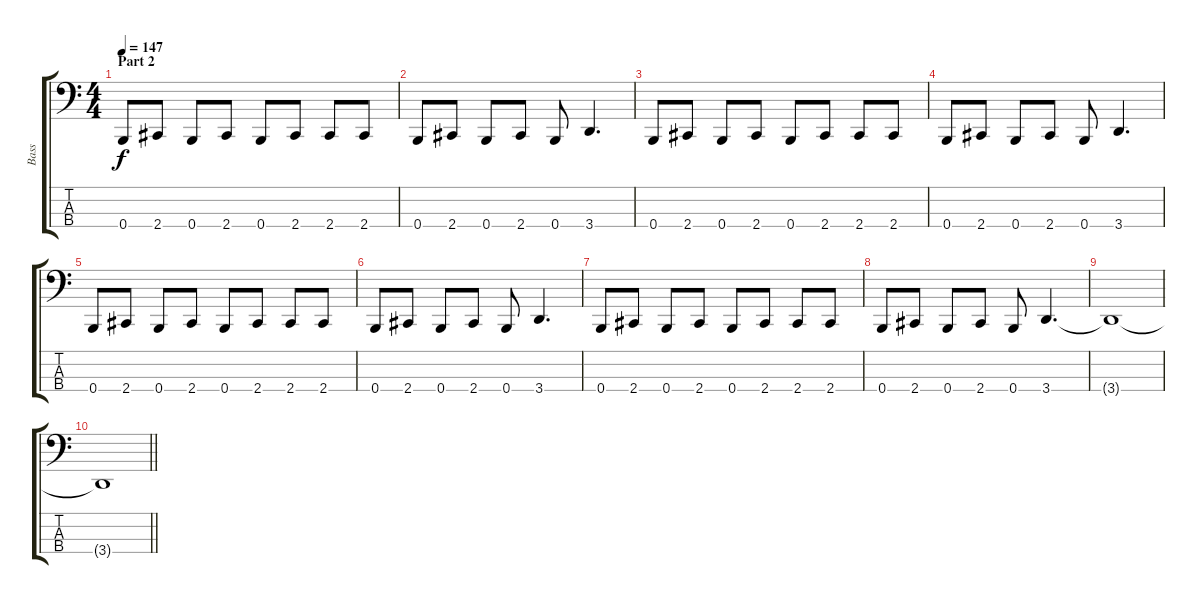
\track ("Bass" "Bass") {instrument electricbassfinger}
\staff {score tabs}
\tuning (E2 B1 Gb1 B0) {hide}
\ts (4 4)
\section ("" "Part 2")
\tempo 147
\clef f4
\ks c
0.4.8{dy f} 2.4.8 0.4.8 2.4.8 0.4.8 2.4.8 2.4.8 2.4.8 |
0.4.8 2.4.8 0.4.8 2.4.8 0.4.8 3.4.4{d} |
0.4.8 2.4.8 0.4.8 2.4.8 0.4.8 2.4.8 2.4.8 2.4.8 |
0.4.8 2.4.8 0.4.8 2.4.8 0.4.8 3.4.4{d} |
0.4.8 2.4.8 0.4.8 2.4.8 0.4.8 2.4.8 2.4.8 2.4.8 |
0.4.8 2.4.8 0.4.8 2.4.8 0.4.8 3.4.4{d} |
0.4.8 2.4.8 0.4.8 2.4.8 0.4.8 2.4.8 2.4.8 2.4.8 |
0.4.8 2.4.8 0.4.8 2.4.8 0.4.8 3.4.4{d} |
3.4{t}.1 |
\barLineRight lightlight
3.4{t}.1
